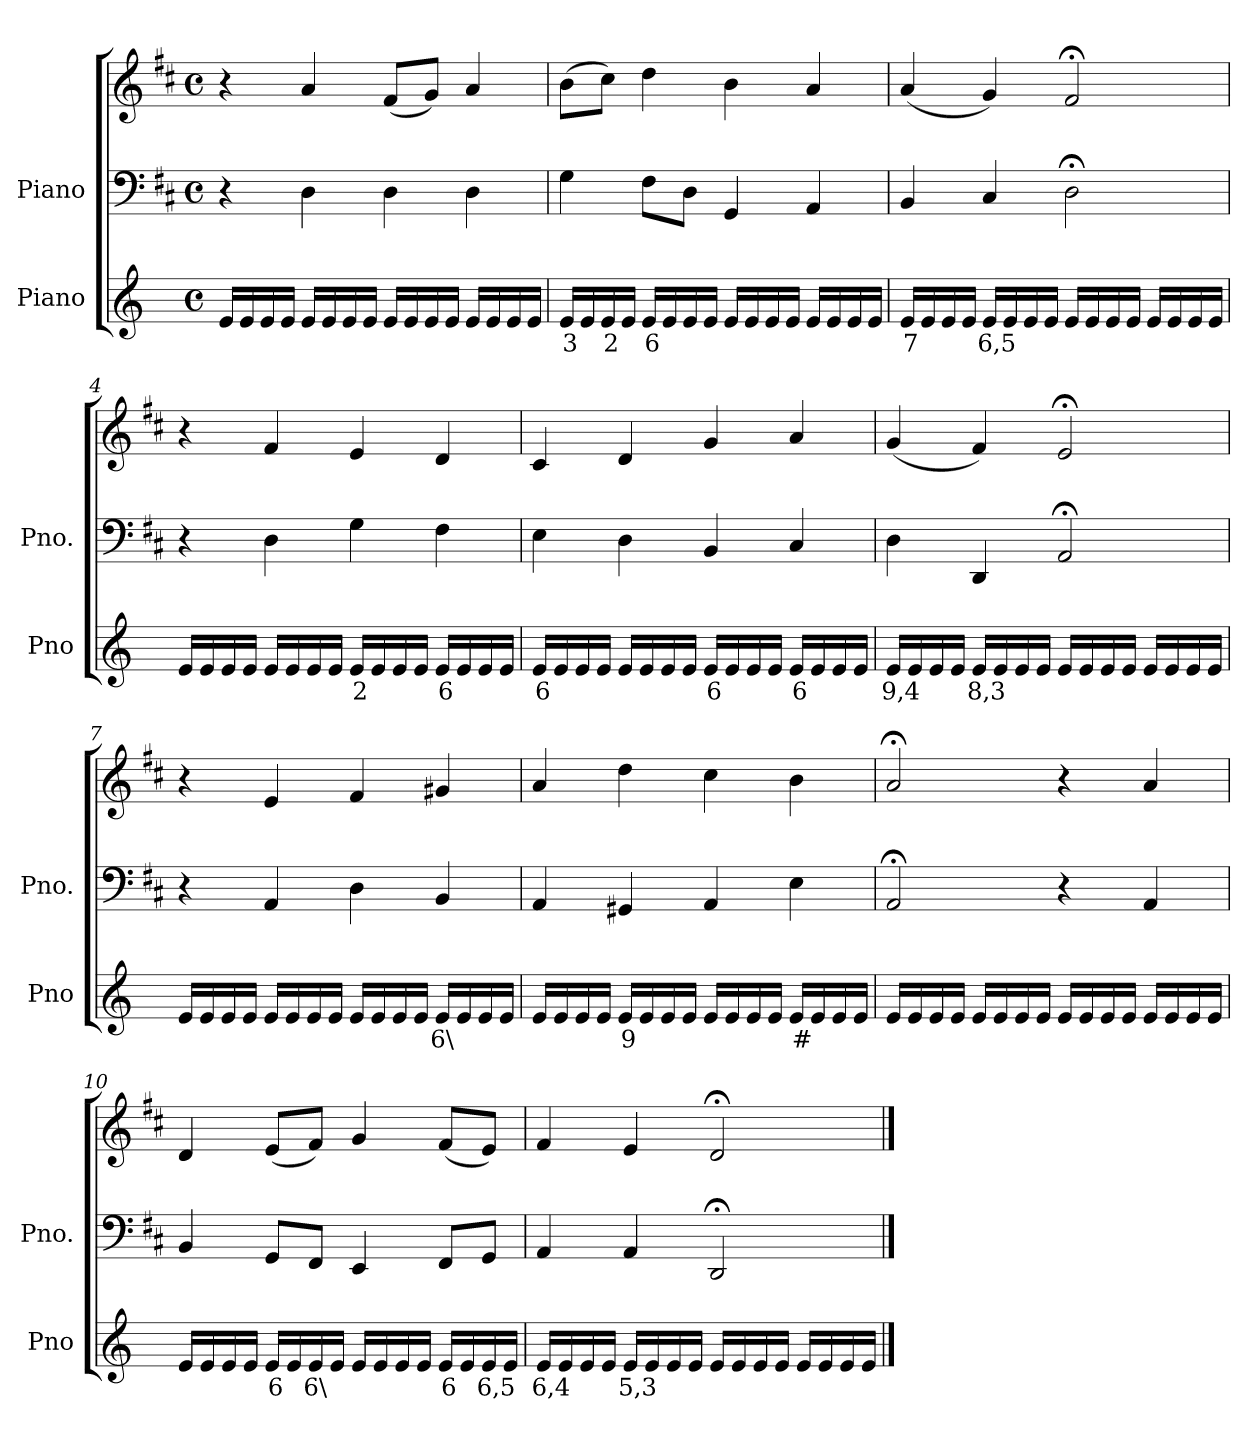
**kern	**text	**kern	**kern
*part2	*part2	*part1	*part1
*staff3	*staff3	*staff2	*staff1
*I"Piano	*	*I"Piano	*
*I'Pno	*	*I'Pno.	*
*clefG2	*	*clefF4	*clefG2
*k[]	*	*k[f#c#]	*k[f#c#]
*M4/4	*	*M4/4	*M4/4
*met(c)	*	*met(c)	*met(c)
=1	=1	=1	=1
16e/LL	.	4r	4r
16e/	.	.	.
16e/	.	.	.
16e/JJ	.	.	.
16e/LL	.	4D\	4a/
16e/	.	.	.
16e/	.	.	.
16e/JJ	.	.	.
16e/LL	.	4D\	(<8f#/L
16e/	.	.	.
16e/	.	.	8g/J)
16e/JJ	.	.	.
16e/LL	.	4D\	4a/
16e/	.	.	.
16e/	.	.	.
16e/JJ	.	.	.
=2	=2	=2	=2
!	!LO:LY:b	!	!
16e/LL	3	4G\	(>8b\L
16e/	.	.	.
!	!LO:LY:b	!	!
16e/	2	.	8cc#\J)
16e/JJ	.	.	.
!	!LO:LY:b	!	!
16e/LL	6	8F#\L	4dd\
16e/	.	.	.
16e/	.	8D\J	.
16e/JJ	.	.	.
16e/LL	.	4GG/	4b\
16e/	.	.	.
16e/	.	.	.
16e/JJ	.	.	.
16e/LL	.	4AA/	4a/
16e/	.	.	.
16e/	.	.	.
16e/JJ	.	.	.
=3	=3	=3	=3
!	!LO:LY:b	!	!
16e/LL	7	4BB/	(<4a/
16e/	.	.	.
16e/	.	.	.
16e/JJ	.	.	.
!	!LO:LY:b	!	!
16e/LL	6,5	4C#/	4g/)
16e/	.	.	.
16e/	.	.	.
16e/JJ	.	.	.
16e/LL	.	2D;<\	2f#;</
16e/	.	.	.
16e/	.	.	.
16e/JJ	.	.	.
16e/LL	.	.	.
16e/	.	.	.
16e/	.	.	.
16e/JJ	.	.	.
=4	=4	=4	=4
16e/LL	.	4r	4r
16e/	.	.	.
16e/	.	.	.
16e/JJ	.	.	.
16e/LL	.	4D\	4f#/
16e/	.	.	.
16e/	.	.	.
16e/JJ	.	.	.
!	!LO:LY:b	!	!
16e/LL	2	4G\	4e/
16e/	.	.	.
16e/	.	.	.
16e/JJ	.	.	.
!	!LO:LY:b	!	!
16e/LL	6	4F#\	4d/
16e/	.	.	.
16e/	.	.	.
16e/JJ	.	.	.
=5	=5	=5	=5
!	!LO:LY:b	!	!
16e/LL	6	4E\	4c#/
16e/	.	.	.
16e/	.	.	.
16e/JJ	.	.	.
16e/LL	.	4D\	4d/
16e/	.	.	.
16e/	.	.	.
16e/JJ	.	.	.
!	!LO:LY:b	!	!
16e/LL	6	4BB/	4g/
16e/	.	.	.
16e/	.	.	.
16e/JJ	.	.	.
!	!LO:LY:b	!	!
16e/LL	6	4C#/	4a/
16e/	.	.	.
16e/	.	.	.
16e/JJ	.	.	.
=6	=6	=6	=6
!	!LO:LY:b	!	!
16e/LL	9,4	4D\	(<4g/
16e/	.	.	.
16e/	.	.	.
16e/JJ	.	.	.
!	!LO:LY:b	!	!
16e/LL	8,3	4DD/	4f#/)
16e/	.	.	.
16e/	.	.	.
16e/JJ	.	.	.
16e/LL	.	2AA;</	2e;</
16e/	.	.	.
16e/	.	.	.
16e/JJ	.	.	.
16e/LL	.	.	.
16e/	.	.	.
16e/	.	.	.
16e/JJ	.	.	.
=7	=7	=7	=7
16e/LL	.	4r	4r
16e/	.	.	.
16e/	.	.	.
16e/JJ	.	.	.
16e/LL	.	4AA/	4e/
16e/	.	.	.
16e/	.	.	.
16e/JJ	.	.	.
16e/LL	.	4D\	4f#/
16e/	.	.	.
16e/	.	.	.
16e/JJ	.	.	.
!	!LO:LY:b	!	!
16e/LL	6\	4BB/	4g#X/
16e/	.	.	.
16e/	.	.	.
16e/JJ	.	.	.
=8	=8	=8	=8
16e/LL	.	4AA/	4a/
16e/	.	.	.
16e/	.	.	.
16e/JJ	.	.	.
!	!LO:LY:b	!	!
16e/LL	9	4GG#X/	4dd\
16e/	.	.	.
16e/	.	.	.
16e/JJ	.	.	.
16e/LL	.	4AA/	4cc#\
16e/	.	.	.
16e/	.	.	.
16e/JJ	.	.	.
!	!LO:LY:b	!	!
16e/LL	#	4E\	4b\
16e/	.	.	.
16e/	.	.	.
16e/JJ	.	.	.
=9	=9	=9	=9
16e/LL	.	2AA;</	2a;</
16e/	.	.	.
16e/	.	.	.
16e/JJ	.	.	.
16e/LL	.	.	.
16e/	.	.	.
16e/	.	.	.
16e/JJ	.	.	.
16e/LL	.	4r	4r
16e/	.	.	.
16e/	.	.	.
16e/JJ	.	.	.
16e/LL	.	4AA/	4a/
16e/	.	.	.
16e/	.	.	.
16e/JJ	.	.	.
=10	=10	=10	=10
16e/LL	.	4BB/	4d/
16e/	.	.	.
16e/	.	.	.
16e/JJ	.	.	.
!	!LO:LY:b	!	!
16e/LL	6	8GG/L	(<8e/L
16e/	.	.	.
!	!LO:LY:b	!	!
16e/	6\	8FF#/J	8f#/J)
16e/JJ	.	.	.
16e/LL	.	4EE/	4g/
16e/	.	.	.
16e/	.	.	.
16e/JJ	.	.	.
!	!LO:LY:b	!	!
16e/LL	6	8FF#/L	(<8f#/L
16e/	.	.	.
!	!LO:LY:b	!	!
16e/	6,5	8GG/J	8e/J)
16e/JJ	.	.	.
=11	=11	=11	=11
!	!LO:LY:b	!	!
16e/LL	6,4	4AA/	4f#/
16e/	.	.	.
16e/	.	.	.
16e/JJ	.	.	.
!	!LO:LY:b	!	!
16e/LL	5,3	4AA/	4e/
16e/	.	.	.
16e/	.	.	.
16e/JJ	.	.	.
16e/LL	.	2DD;</	2d;</
16e/	.	.	.
16e/	.	.	.
16e/JJ	.	.	.
16e/LL	.	.	.
16e/	.	.	.
16e/	.	.	.
16e/JJ	.	.	.
==	==	==	==
*-	*-	*-	*-
